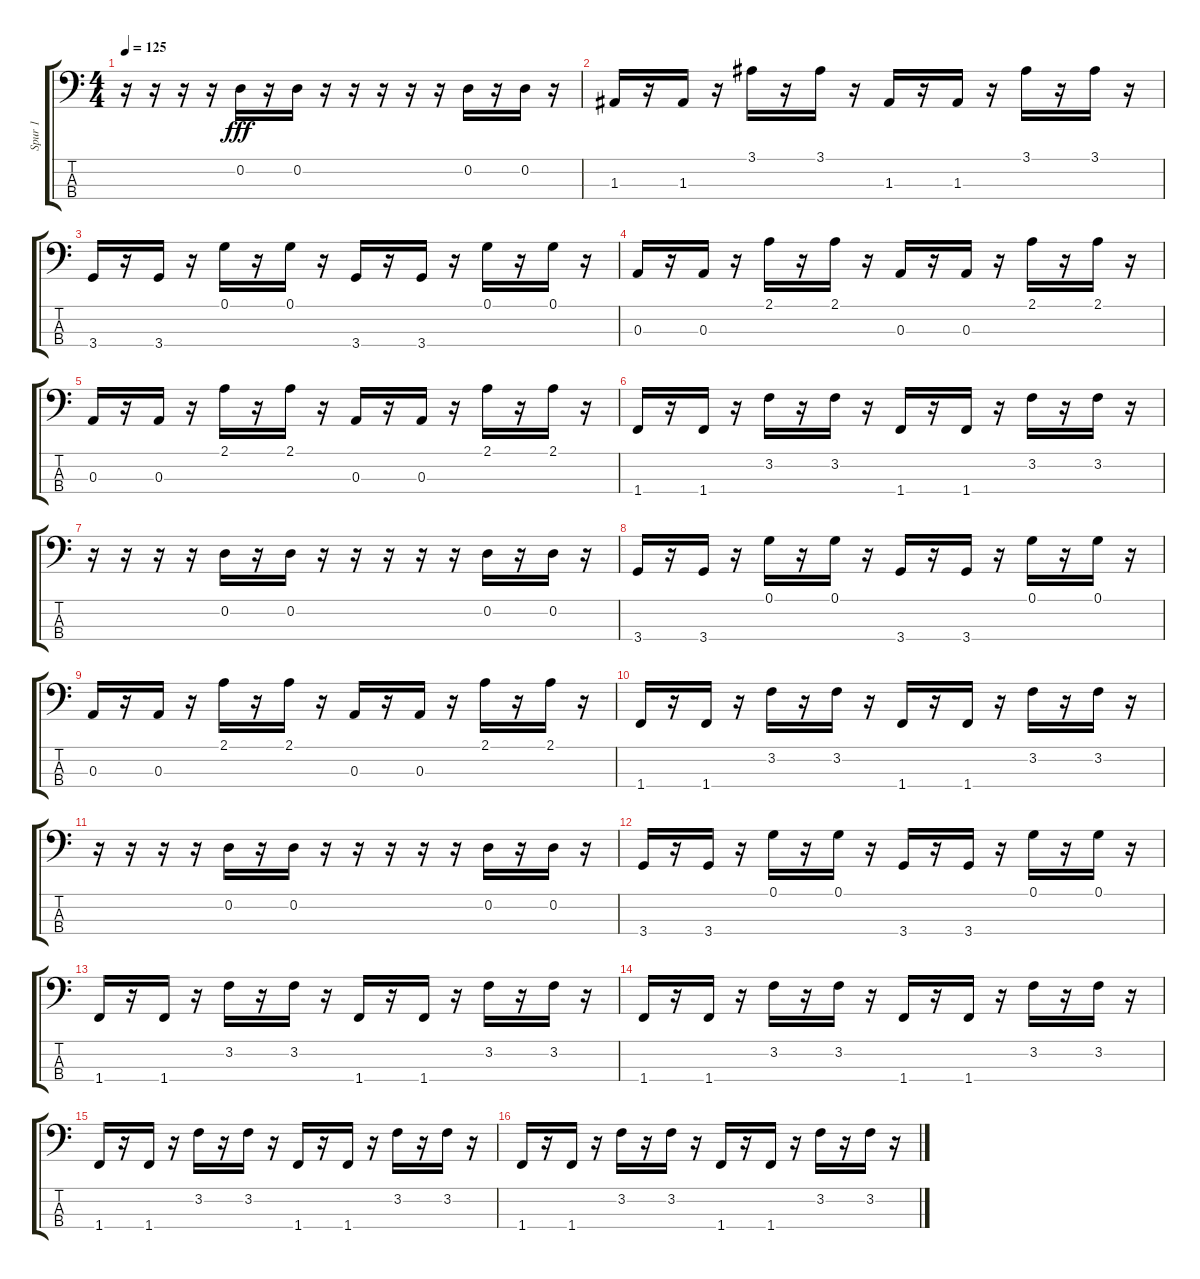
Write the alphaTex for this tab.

\track ("Spur 1" "Spur 1") {instrument synthbass2}
\staff {score tabs}
\tuning (G2 D2 A1 E1) {hide}
\ts (4 4)
\tempo 125
\clef f4
\ks c
r.16{dy fff} r.16 r.16 r.16 0.2.16 r.16 0.2.16 r.16 r.16 r.16 r.16 r.16 0.2.16 r.16 0.2.16 r.16 |
1.3.16 r.16 1.3.16 r.16 3.1.16 r.16 3.1.16 r.16 1.3.16 r.16 1.3.16 r.16 3.1.16 r.16 3.1.16 r.16 |
3.4.16 r.16 3.4.16 r.16 0.1.16 r.16 0.1.16 r.16 3.4.16 r.16 3.4.16 r.16 0.1.16 r.16 0.1.16 r.16 |
0.3.16 r.16 0.3.16 r.16 2.1.16 r.16 2.1.16 r.16 0.3.16 r.16 0.3.16 r.16 2.1.16 r.16 2.1.16 r.16 |
0.3.16 r.16 0.3.16 r.16 2.1.16 r.16 2.1.16 r.16 0.3.16 r.16 0.3.16 r.16 2.1.16 r.16 2.1.16 r.16 |
1.4.16 r.16 1.4.16 r.16 3.2.16 r.16 3.2.16 r.16 1.4.16 r.16 1.4.16 r.16 3.2.16 r.16 3.2.16 r.16 |
r.16 r.16 r.16 r.16 0.2.16 r.16 0.2.16 r.16 r.16 r.16 r.16 r.16 0.2.16 r.16 0.2.16 r.16 |
3.4.16 r.16 3.4.16 r.16 0.1.16 r.16 0.1.16 r.16 3.4.16 r.16 3.4.16 r.16 0.1.16 r.16 0.1.16 r.16 |
0.3.16 r.16 0.3.16 r.16 2.1.16 r.16 2.1.16 r.16 0.3.16 r.16 0.3.16 r.16 2.1.16 r.16 2.1.16 r.16 |
1.4.16 r.16 1.4.16 r.16 3.2.16 r.16 3.2.16 r.16 1.4.16 r.16 1.4.16 r.16 3.2.16 r.16 3.2.16 r.16 |
r.16 r.16 r.16 r.16 0.2.16 r.16 0.2.16 r.16 r.16 r.16 r.16 r.16 0.2.16 r.16 0.2.16 r.16 |
3.4.16 r.16 3.4.16 r.16 0.1.16 r.16 0.1.16 r.16 3.4.16 r.16 3.4.16 r.16 0.1.16 r.16 0.1.16 r.16 |
1.4.16 r.16 1.4.16 r.16 3.2.16 r.16 3.2.16 r.16 1.4.16 r.16 1.4.16 r.16 3.2.16 r.16 3.2.16 r.16 |
1.4.16 r.16 1.4.16 r.16 3.2.16 r.16 3.2.16 r.16 1.4.16 r.16 1.4.16 r.16 3.2.16 r.16 3.2.16 r.16 |
1.4.16 r.16 1.4.16 r.16 3.2.16 r.16 3.2.16 r.16 1.4.16 r.16 1.4.16 r.16 3.2.16 r.16 3.2.16 r.16 |
1.4.16 r.16 1.4.16 r.16 3.2.16 r.16 3.2.16 r.16 1.4.16 r.16 1.4.16 r.16 3.2.16 r.16 3.2.16 r.16
